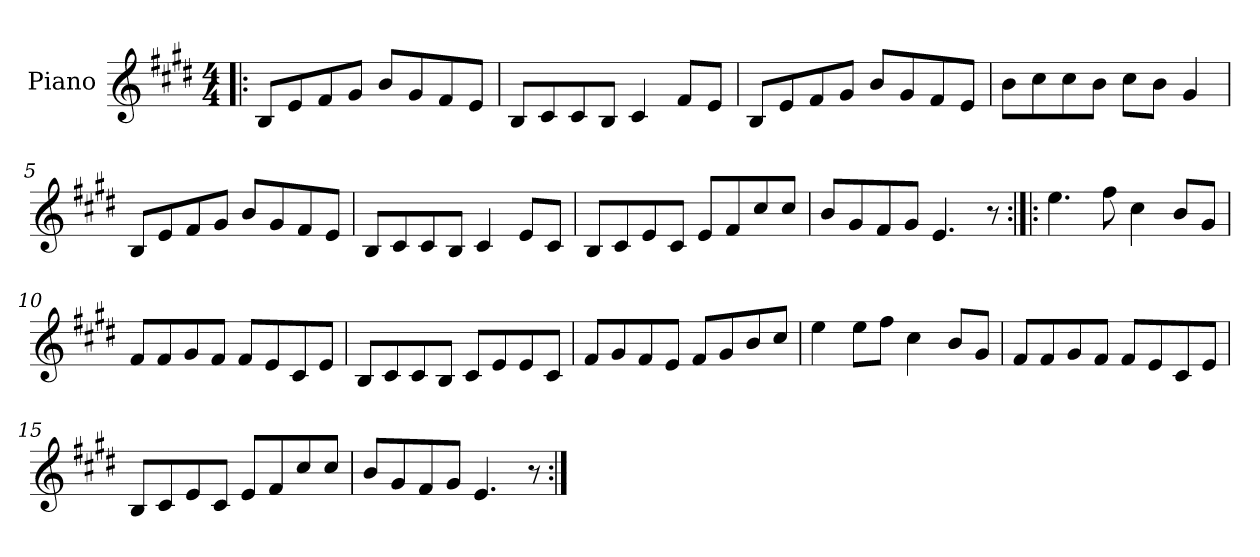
**kern
*part1
*staff1
*I"Piano
*I'Pno
*clefG2
*k[f#c#g#d#]
*E:
*M4/4
=1!|:
8B/L
8e/
8f#/
8g#/J
8b/L
8g#/
8f#/
8e/J
=2
8B/L
8c#/
8c#/
8B/J
4c#/
8f#/L
8e/J
=3
8B/L
8e/
8f#/
8g#/J
8b/L
8g#/
8f#/
8e/J
=4
8b\L
8cc#\
8cc#\
8b\J
8cc#\L
8b\J
4g#/
=5
8B/L
8e/
8f#/
8g#/J
8b/L
8g#/
8f#/
8e/J
=6
8B/L
8c#/
8c#/
8B/J
4c#/
8e/L
8c#/J
=7
8B/L
8c#/
8e/
8c#/J
8e/L
8f#/
8cc#/
8cc#/J
=8
8b/L
8g#/
8f#/
8g#/J
4.e/
8r
=9:|!|:
4.ee\
8ff#\
4cc#\
8b/L
8g#/J
=10
8f#/L
8f#/
8g#/
8f#/J
8f#/L
8e/
8c#/
8e/J
=11
8B/L
8c#/
8c#/
8B/J
8c#/L
8e/
8e/
8c#/J
=12
8f#/L
8g#/
8f#/
8e/J
8f#/L
8g#/
8b/
8cc#/J
=13
4ee\
8ee\L
8ff#\J
4cc#\
8b/L
8g#/J
=14
8f#/L
8f#/
8g#/
8f#/J
8f#/L
8e/
8c#/
8e/J
=15
8B/L
8c#/
8e/
8c#/J
8e/L
8f#/
8cc#/
8cc#/J
=16
8b/L
8g#/
8f#/
8g#/J
4.e/
8r
=:|!
*-
